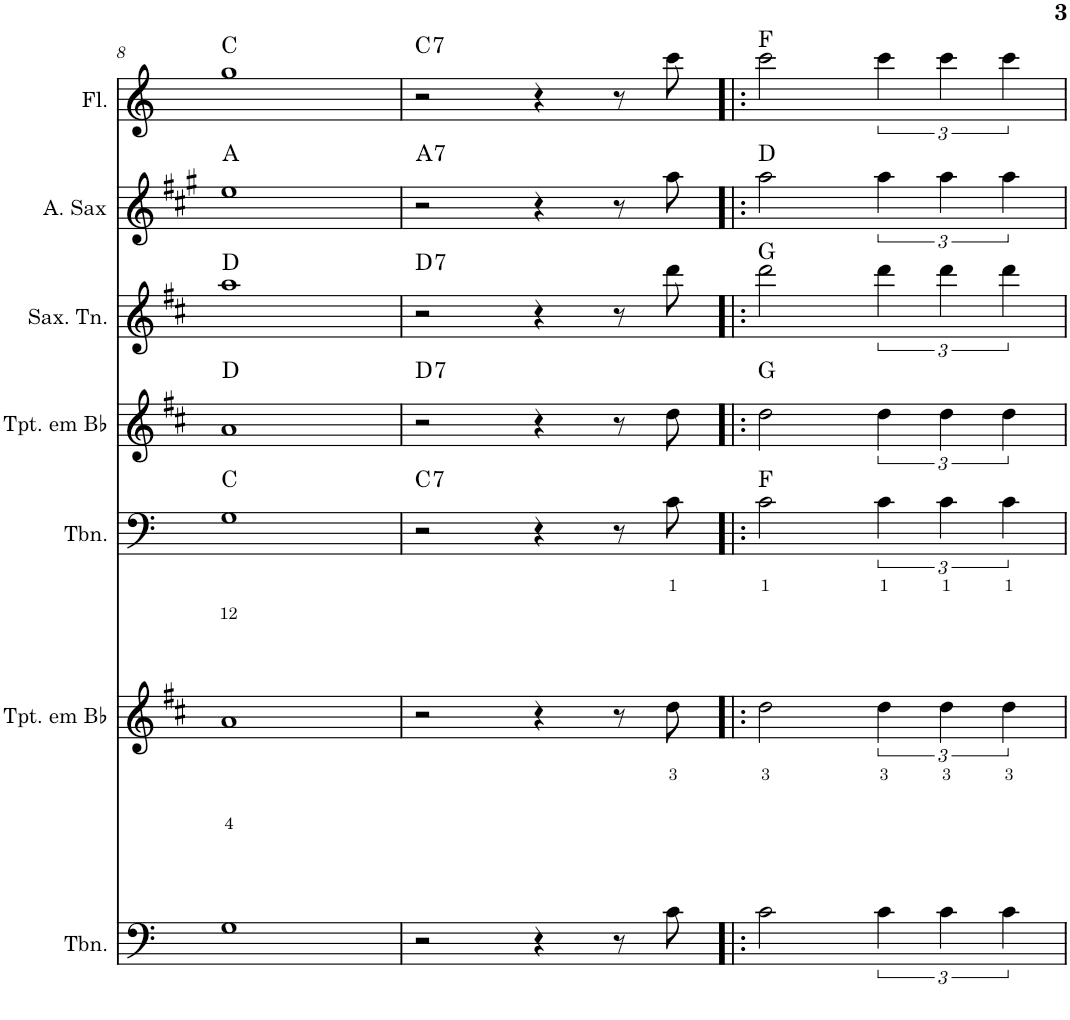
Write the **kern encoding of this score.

**kern	**kern	**kern	**harte	**kern	**harte	**kern	**harte	**kern	**harte	**kern	**harte
*part7	*part6	*part5	*part5	*part4	*part4	*part3	*part3	*part2	*part2	*part1	*part1
*staff7	*staff6	*staff5	*	*staff4	*	*staff3	*	*staff2	*	*staff1	*
*I"Trombone	*I"Trompete em Bb	*I"Trombone	*	*I"Trompete em Bb	*	*I"Saxofone Tenor	*	*I"Saxofone Alto	*	*I"Flauta Transversal	*
*I'Tbn.	*I'Tpt. em Bb	*I'Tbn.	*	*I'Tpt. em Bb	*	*I'Sax. Tn.	*	*	*	*I'Fl.	*
!!LO:PB:g=z
*clefF4	*clefG2	*clefF4	*	*clefG2	*	*clefG2	*	*clefG2	*	*clefG2	*
*	*Trd1c2	*	*	*Trd1c2	*	*Trd8c14	*	*Trd5c9	*	*	*
*k[]	*k[f#c#]	*k[]	*	*k[f#c#]	*	*k[f#c#]	*	*k[f#c#g#]	*	*k[]	*
*M4/4	*M4/4	*M4/4	*	*M4/4	*	*M4/4	*	*M4/4	*	*M4/4	*
=8	=8	=8	=8	=8	=8	=8	=8	=8	=8	=8	=8
1G	1a	1G	C:maj	1a	D:maj	1aa	D:maj	1ee	A:maj	1gg	C:maj
=9	=9	=9	=9	=9	=9	=9	=9	=9	=9	=9	=9
!	!	!	!LO:H:kt=7	!	!LO:H:kt=7	!	!LO:H:kt=7	!	!LO:H:kt=7	!	!LO:H:kt=7
2r	2r	2r	C:7	2r	D:7	2r	D:7	2r	A:7	2r	C:7
4r	4r	4r	.	4r	.	4r	.	4r	.	4r	.
8r	8r	8r	.	8r	.	8r	.	8r	.	8r	.
8c\	8dd\	8c\	.	8dd\	.	8ddd\	.	8aa\	.	8ccc\	.
=10!|:	=10!|:	=10!|:	=10!|:	=10!|:	=10!|:	=10!|:	=10!|:	=10!|:	=10!|:	=10!|:	=10!|:
2c\	2dd\	2c\	F:maj	2dd\	G:maj	2ddd\	G:maj	2aa\	D:maj	2ccc\	F:maj
6c\	6dd\	6c\	.	6dd\	.	6ddd\	.	6aa\	.	6ccc\	.
6c\	6dd\	6c\	.	6dd\	.	6ddd\	.	6aa\	.	6ccc\	.
6c\	6dd\	6c\	.	6dd\	.	6ddd\	.	6aa\	.	6ccc\	.
=	=	=	=	=	=	=	=	=	=	=	=
*-	*-	*-	*-	*-	*-	*-	*-	*-	*-	*-	*-
